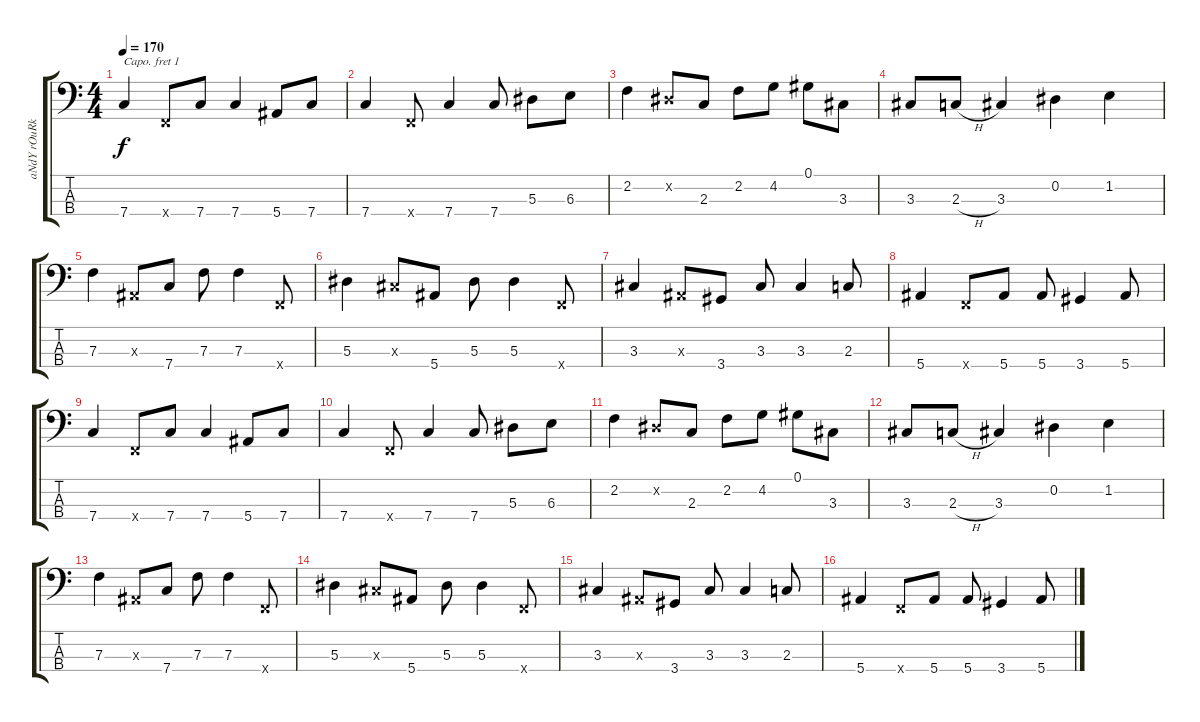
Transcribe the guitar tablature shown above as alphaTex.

\track ("aNdY rOuRkE" "aNdY rOuRk") {instrument electricbassfinger}
\staff {score tabs}
\capo 1
\tuning (G2 D2 A1 E1) {hide}
\ts (4 4)
\tempo 170
\clef f4
\ks c
7.4.4{dy f} 0.4{x}.8 7.4.8 7.4.4 5.4.8 7.4.8 |
7.4.4 0.4{x}.8 7.4.4 7.4.8 5.3.8 6.3.8 |
2.2.4 0.2{x}.8 2.3.8 2.2.8 4.2.8 0.1.8 3.3.8 |
3.3.8 2.3{h}.8 3.3.4 0.2.4 1.2.4 |
7.3.4 0.3{x}.8 7.4.8 7.3.8 7.3.4 0.4{x}.8 |
5.3.4 3.3{x}.8 5.4.8 5.3.8 5.3.4 0.4{x}.8 |
3.3.4 0.3{x}.8 3.4.8 3.3.8 3.3.4 2.3.8 |
5.4.4 0.4{x}.8 5.4.8 5.4.8 3.4.4 5.4.8 |
7.4.4 0.4{x}.8 7.4.8 7.4.4 5.4.8 7.4.8 |
7.4.4 0.4{x}.8 7.4.4 7.4.8 5.3.8 6.3.8 |
2.2.4 0.2{x}.8 2.3.8 2.2.8 4.2.8 0.1.8 3.3.8 |
3.3.8 2.3{h}.8 3.3.4 0.2.4 1.2.4 |
7.3.4 0.3{x}.8 7.4.8 7.3.8 7.3.4 0.4{x}.8 |
5.3.4 3.3{x}.8 5.4.8 5.3.8 5.3.4 0.4{x}.8 |
3.3.4 0.3{x}.8 3.4.8 3.3.8 3.3.4 2.3.8 |
5.4.4 0.4{x}.8 5.4.8 5.4.8 3.4.4 5.4.8
